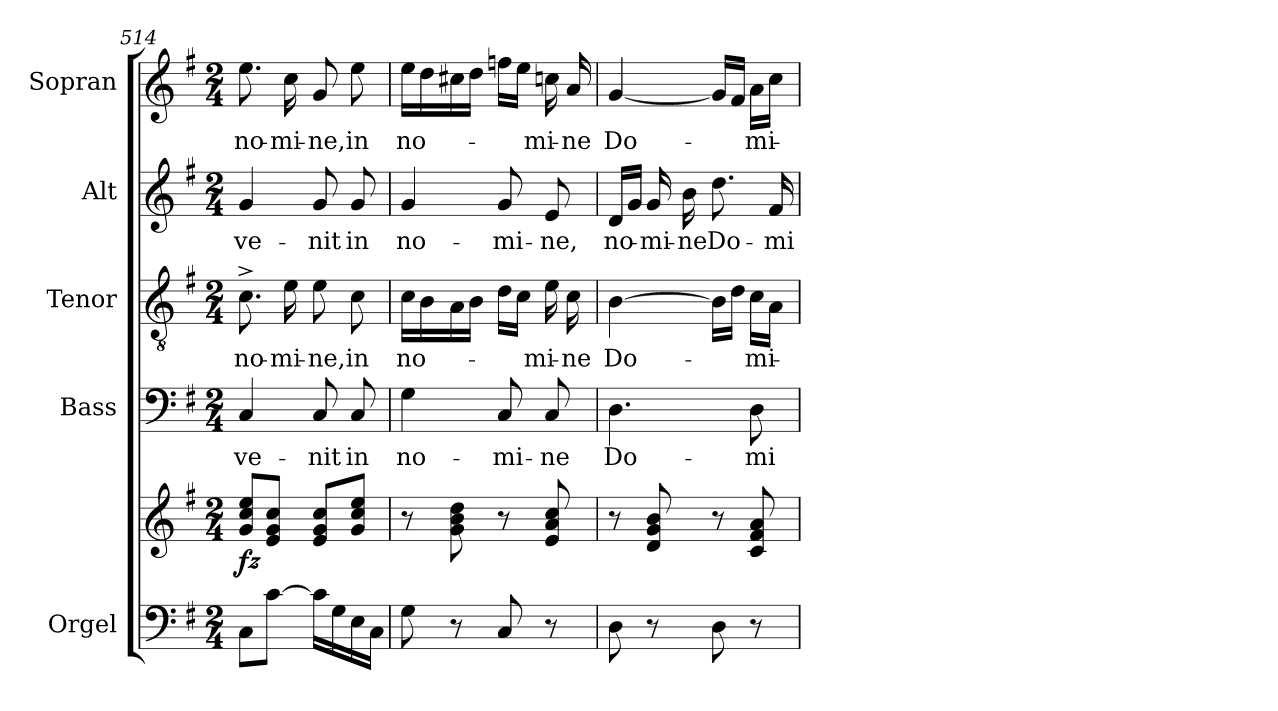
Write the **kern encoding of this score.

**kern	**kern	**dynam	**kern	**text	**kern	**text	**kern	**text	**kern	**text
*part5	*part5	*part5	*part4	*part4	*part3	*part3	*part2	*part2	*part1	*part1
*staff6	*staff5	*staff5/6	*staff4	*staff4	*staff3	*staff3	*staff2	*staff2	*staff1	*staff1
*I"Orgel	*	*	*I"Bass	*	*I"Tenor	*	*I"Alt	*	*I"Sopran	*
*I'Org.	*	*	*I'B.	*	*I'T.	*	*I'A.	*	*I'S.	*
*clefF4	*clefG2	*	*clefF4	*	*clefGv2	*	*clefG2	*	*clefG2	*
*k[f#]	*k[f#]	*	*k[f#]	*	*k[f#]	*	*k[f#]	*	*k[f#]	*
*G:	*G:	*	*G:	*	*G:	*	*G:	*	*G:	*
*M2/4	*M2/4	*	*M2/4	*	*M2/4	*	*M2/4	*	*M2/4	*
=514	=514	=514	=514	=514	=514	=514	=514	=514	=514	=514
!	!	!LO:DY:b	!	!LO:LY:b	!	!LO:LY:b	!	!LO:LY:b	!	!LO:LY:b
8C\L	8g/ 8cc/ 8ee/L	fz	4C/	ve-	8.c^>\	no-	4g/	ve-	8.ee\	no-
[8c\J	8e/ 8g/ 8cc/J	.	.	.	.	.	.	.	.	.
!	!	!	!	!	!	!LO:LY:b	!	!	!	!LO:LY:b
.	.	.	.	.	16e\	-mi-	.	.	16cc\	-mi-
!	!	!	!	!LO:LY:b	!	!LO:LY:b	!	!LO:LY:b	!	!LO:LY:b
16c\LL]	8e/ 8g/ 8cc/L	.	8C/	-nit	8e\	-ne,	8g/	-nit	8g/	-ne,
16G\	.	.	.	.	.	.	.	.	.	.
!	!	!	!	!LO:LY:b	!	!LO:LY:b	!	!LO:LY:b	!	!LO:LY:b
16E\	8g/ 8cc/ 8ee/J	.	8C/	in	8c\	in	8g/	in	8ee\	in
16C\JJ	.	.	.	.	.	.	.	.	.	.
=515	=515	=515	=515	=515	=515	=515	=515	=515	=515	=515
!	!	!	!	!LO:LY:b	!	!LO:LY:b	!	!LO:LY:b	!	!LO:LY:b
8G\	8r	.	4G\	no-	16c\LL	no-	4g/	no-	16ee\LL	no-
.	.	.	.	.	16B\	.	.	.	16dd\	.
8r	8g\ 8b\ 8dd\	.	.	.	16A\	.	.	.	16cc#X\	.
.	.	.	.	.	16B\JJ	.	.	.	16dd\JJ	.
!	!	!	!	!LO:LY:b	!	!	!	!LO:LY:b	!	!
8C/	8r	.	8C/	-mi-	16d\LL	.	8g/	-mi-	16ffn\LL	.
.	.	.	.	.	16c\JJ	.	.	.	16ee\JJ	.
!	!	!	!	!LO:LY:b	!	!LO:LY:b	!	!LO:LY:b	!	!LO:LY:b
8r	8e/ 8a/ 8cc/	.	8C/	-ne	16e\	-mi-	8e/	-ne,	16ccn\	-mi-
!	!	!	!	!	!	!LO:LY:b	!	!	!	!LO:LY:b
.	.	.	.	.	16c\	-ne	.	.	16a/	-ne
=516	=516	=516	=516	=516	=516	=516	=516	=516	=516	=516
!	!	!	!	!LO:LY:b	!	!LO:LY:b	!	!LO:LY:b	!	!LO:LY:b
8D\	8r	.	4.D\	Do-	[4B\	Do-	16d/LL	no-	[4g/	Do-
.	.	.	.	.	.	.	16g/JJ	.	.	.
!	!	!	!	!	!	!	!	!LO:LY:b	!	!
8r	8d/ 8g/ 8b/	.	.	.	.	.	16g/	-mi-	.	.
!	!	!	!	!	!	!	!	!LO:LY:b	!	!
.	.	.	.	.	.	.	16b\	-ne	.	.
!	!	!	!	!	!	!	!	!LO:LY:b	!	!
8D\	8r	.	.	.	16B\LL]	.	8.dd\	Do-	16g/LL]	.
.	.	.	.	.	16d\JJ	.	.	.	16f#/JJ	.
!	!	!	!	!LO:LY:b	!	!LO:LY:b	!	!	!	!LO:LY:b
8r	8c/ 8f#/ 8a/	.	8D\	-mi-	16c\LL	-mi-	.	.	16a\LL	-mi-
!	!	!	!	!	!	!	!	!LO:LY:b	!	!
.	.	.	.	.	16A\JJ	.	16f#/	-mi-	16cc\JJ	.
=	=	=	=	=	=	=	=	=	=	=
*-	*-	*-	*-	*-	*-	*-	*-	*-	*-	*-
